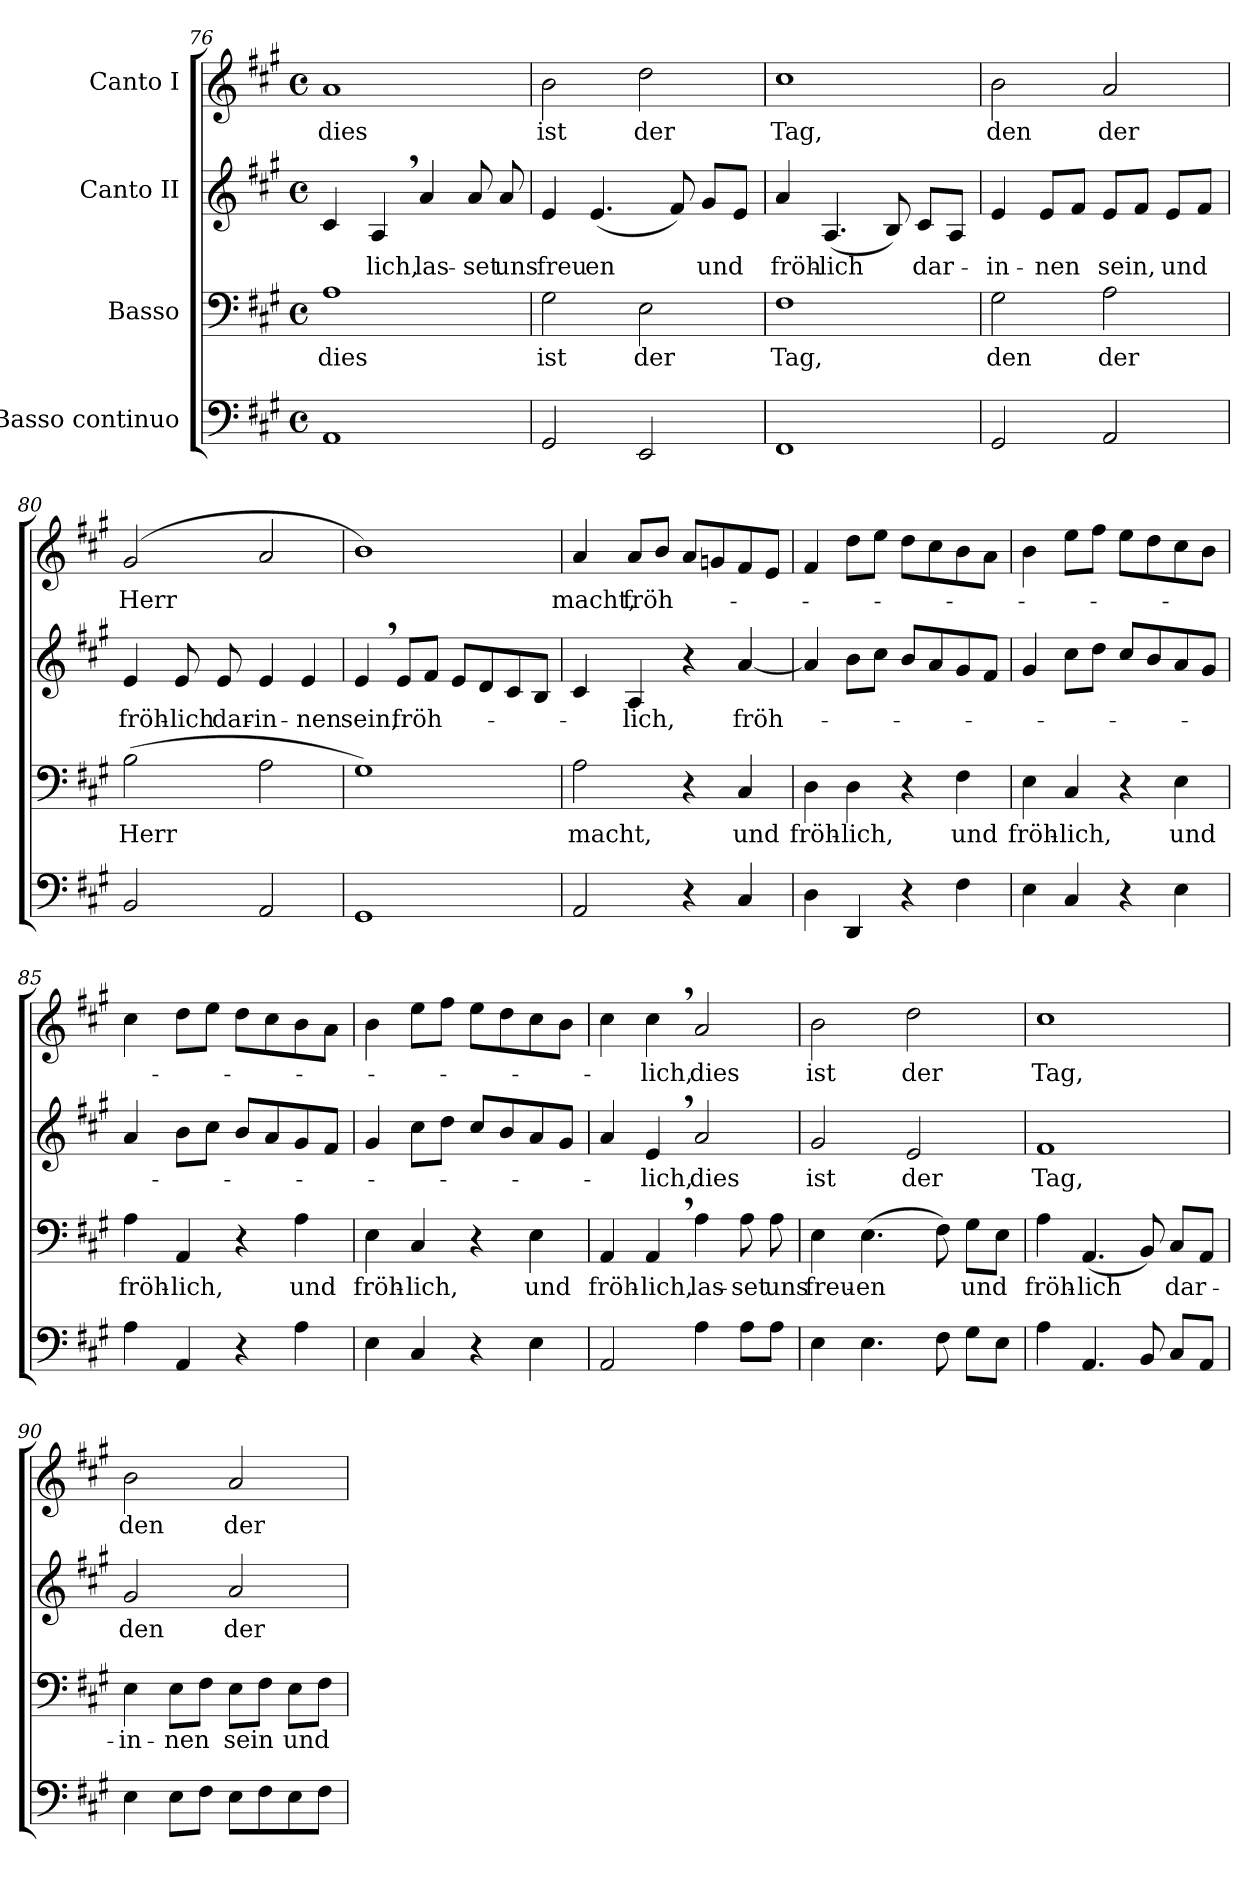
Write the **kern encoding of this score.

**kern	**kern	**text	**kern	**text	**kern	**text
*part4	*part3	*part3	*part2	*part2	*part1	*part1
*staff4	*staff3	*staff3	*staff2	*staff2	*staff1	*staff1
*I"Basso continuo	*I"Basso	*	*I"Canto II	*	*I"Canto I	*
*clefF4	*clefF4	*	*clefG2	*	*clefG2	*
*k[f#c#g#]	*k[f#c#g#]	*	*k[f#c#g#]	*	*k[f#c#g#]	*
*A:	*A:	*	*A:	*	*A:	*
*M4/4	*M4/4	*	*M4/4	*	*M4/4	*
*met(c)	*met(c)	*	*met(c)	*	*met(c)	*
=76	=76	=76	=76	=76	=76	=76
1AA	1A	dies	4c#/	.	1a	dies
.	.	.	4A,/	-lich,	.	.
.	.	.	4a/	las-	.	.
.	.	.	8a/	-set	.	.
.	.	.	8a/	uns	.	.
=77	=77	=77	=77	=77	=77	=77
2GG#/	2G#\	ist	4e/	freu	2b\	ist
.	.	.	(4.e/	en	.	.
2EE/	2E\	der	.	.	2dd\	der
.	.	.	8f#/)	.	.	.
.	.	.	8g#/L	und	.	.
.	.	.	8e/J	.	.	.
!!LO:PB:g=z
=78	=78	=78	=78	=78	=78	=78
1FF#	1F#	Tag,	4a/	fröh-	1cc#	Tag,
.	.	.	(4.A/	-lich	.	.
.	.	.	8B/)	.	.	.
.	.	.	8c#/L	dar-	.	.
.	.	.	8A/J	.	.	.
=79	=79	=79	=79	=79	=79	=79
2GG#/	2G#\	den	4e/	-in-	2b\	den
.	.	.	8e/L	-nen	.	.
.	.	.	8f#/J	.	.	.
2AA/	2A\	der	8e/L	sein,	2a/	der
.	.	.	8f#/J	.	.	.
.	.	.	8e/L	und	.	.
.	.	.	8f#/J	.	.	.
=80	=80	=80	=80	=80	=80	=80
2BB/	(>2B\	Herr	4e/	fröh-	(>2g#/	Herr
.	.	.	8e/	-lich	.	.
.	.	.	8e/	dar-	.	.
2AA/	2A\	.	4e/	-in-	2a/	.
.	.	.	4e/	-nen	.	.
!!LO:LB:g=z
=81	=81	=81	=81	=81	=81	=81
1GG#	1G#)	.	4e,/	sein,	1b)	.
.	.	.	8e/L	fröh-	.	.
.	.	.	8f#/J	.	.	.
.	.	.	8e/L	.	.	.
.	.	.	8d/	.	.	.
.	.	.	8c#/	.	.	.
.	.	.	8B/J	.	.	.
=82	=82	=82	=82	=82	=82	=82
2AA/	2A\	macht,	4c#/	.	4a/	macht,
.	.	.	4A/	-lich,	8a/L	fröh-
.	.	.	.	.	8b/J	.
4r	4r	.	4r	.	8a/L	.
.	.	.	.	.	8gn/	.
4C#/	4C#/	und	[4a/	fröh-	8f#/	.
.	.	.	.	.	8e/J	.
=83	=83	=83	=83	=83	=83	=83
4D\	4D\	fröh-	4a/]	.	4f#/	.
4DD/	4D\	-lich,	8b\L	.	8dd\L	.
.	.	.	8cc#\J	.	8ee\J	.
4r	4r	.	8b/L	.	8dd\L	.
.	.	.	8a/	.	8cc#\	.
4F#\	4F#\	und	8g#/	.	8b\	.
.	.	.	8f#/J	.	8a\J	.
=84	=84	=84	=84	=84	=84	=84
4E\	4E\	fröh-	4g#/	.	4b\	.
4C#/	4C#/	-lich,	8cc#\L	.	8ee\L	.
.	.	.	8dd\J	.	8ff#\J	.
4r	4r	.	8cc#/L	.	8ee\L	.
.	.	.	8b/	.	8dd\	.
4E\	4E\	und	8a/	.	8cc#\	.
.	.	.	8g#/J	.	8b\J	.
!!LO:LB:g=z
=85	=85	=85	=85	=85	=85	=85
4A\	4A\	fröh-	4a/	.	4cc#\	.
4AA/	4AA/	-lich,	8b\L	.	8dd\L	.
.	.	.	8cc#\J	.	8ee\J	.
4r	4r	.	8b/L	.	8dd\L	.
.	.	.	8a/	.	8cc#\	.
4A\	4A\	und	8g#/	.	8b\	.
.	.	.	8f#/J	.	8a\J	.
=86	=86	=86	=86	=86	=86	=86
4E\	4E\	fröh-	4g#/	.	4b\	.
4C#/	4C#/	-lich,	8cc#\L	.	8ee\L	.
.	.	.	8dd\J	.	8ff#\J	.
4r	4r	.	8cc#/L	.	8ee\L	.
.	.	.	8b/	.	8dd\	.
4E\	4E\	und	8a/	.	8cc#\	.
.	.	.	8g#/J	.	8b\J	.
=87	=87	=87	=87	=87	=87	=87
2AA/	4AA/	fröh-	4a/	.	4cc#\	.
.	4AA,/	-lich,	4e,/	-lich,	4cc#,\	-lich,
4A\	4A\	las-	2a/	dies	2a/	dies
8A\L	8A\	-set	.	.	.	.
8A\J	8A\	uns	.	.	.	.
=88	=88	=88	=88	=88	=88	=88
4E\	4E\	freu-	2g#/	ist	2b\	ist
4.E\	(>4.E\	-en	.	.	.	.
.	.	.	2e/	der	2dd\	der
8F#\	8F#\)	.	.	.	.	.
8G#\L	8G#\L	und	.	.	.	.
8E\J	8E\J	.	.	.	.	.
!!LO:PB:g=z
=89	=89	=89	=89	=89	=89	=89
4A\	4A\	fröh-	1f#	Tag,	1cc#	Tag,
4.AA/	(4.AA/	-lich	.	.	.	.
8BB/	8BB/)	.	.	.	.	.
8C#/L	8C#/L	dar-	.	.	.	.
8AA/J	8AA/J	.	.	.	.	.
=90	=90	=90	=90	=90	=90	=90
4E\	4E\	-in-	2g#/	den	2b\	den
8E\L	8E\L	-nen	.	.	.	.
8F#\J	8F#\J	.	.	.	.	.
8E\L	8E\L	sein	2a/	der	2a/	der
8F#\	8F#\J	.	.	.	.	.
8E\	8E\L	und	.	.	.	.
8F#\J	8F#\J	.	.	.	.	.
=	=	=	=	=	=	=
*-	*-	*-	*-	*-	*-	*-
